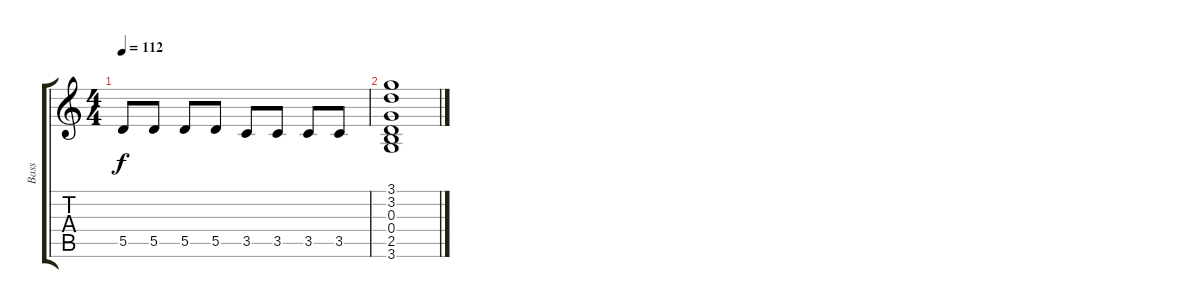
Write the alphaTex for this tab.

\track ("Bass" "Bass") {instrument electricbassfinger}
\staff {score tabs}
\tuning (E4 B3 G3 D3 A2 E2) {hide}
\ts (4 4)
\tempo 112
\clef g2
\ks c
5.5.8{dy f} 5.5.8 5.5.8 5.5.8 3.5.8 3.5.8 3.5.8 3.5.8 |
(3.1 3.2 0.3 0.4 2.5 3.6).1
